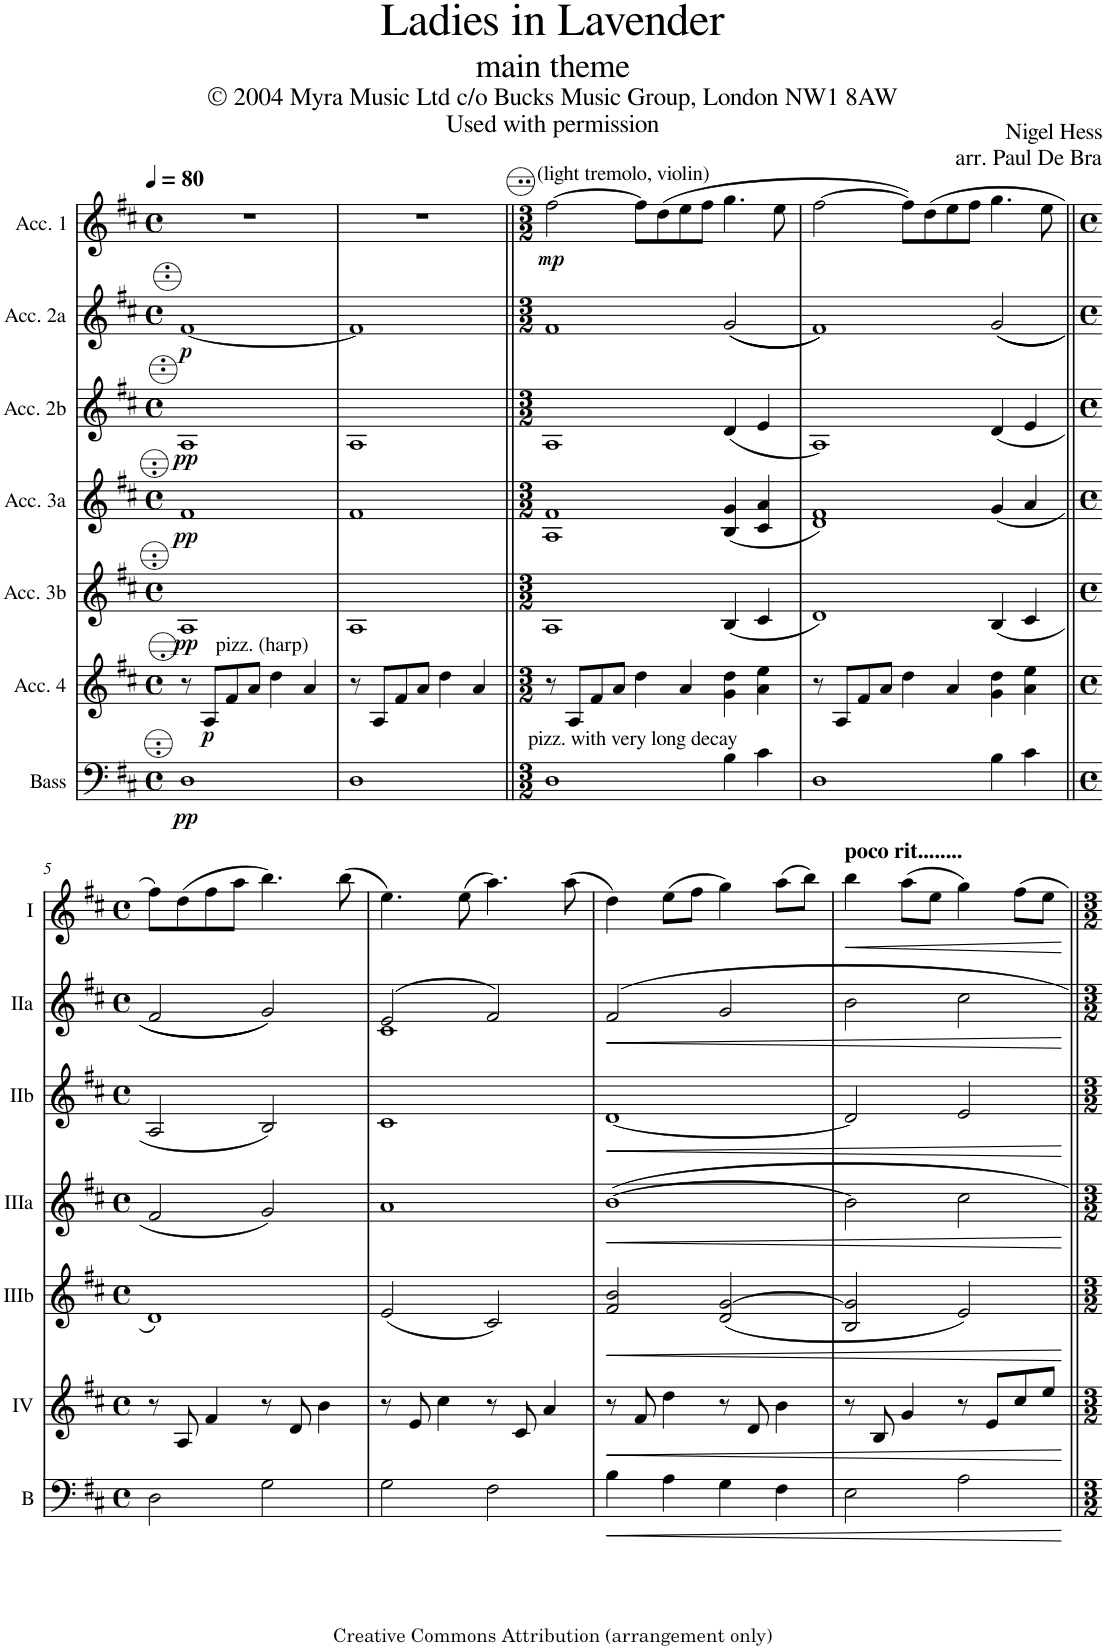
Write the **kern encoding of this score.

**kern	**dynam	**kern	**dynam	**kern	**dynam	**kern	**dynam	**kern	**dynam	**kern	**dynam	**kern	**dynam
*part7	*part7	*part6	*part6	*part5	*part5	*part4	*part4	*part3	*part3	*part2	*part2	*part1	*part1
*staff7	*staff7	*staff6	*staff6	*staff5	*staff5	*staff4	*staff4	*staff3	*staff3	*staff2	*staff2	*staff1	*staff1
*I"Bass	*	*I"Acc. 4	*	*I"Acc. 3b	*	*I"Acc. 3a	*	*I"Acc. 2b	*	*I"Acc. 2a	*	*I"Acc. 1	*
*I'B	*	*	*	*	*	*	*	*	*	*	*	*	*
*clefF4	*	*clefG2	*	*clefG2	*	*clefG2	*	*clefG2	*	*clefG2	*	*clefG2	*
*Trd7c12	*	*Trd7c12	*	*Trd7c12	*	*Trd7c12	*	*	*	*	*	*	*
*k[f#c#]	*	*k[f#c#]	*	*k[f#c#]	*	*k[f#c#]	*	*k[f#c#]	*	*k[f#c#]	*	*k[f#c#]	*
*M4/4	*	*M4/4	*	*M4/4	*	*M4/4	*	*M4/4	*	*M4/4	*	*M4/4	*
*met(c)	*	*met(c)	*	*met(c)	*	*met(c)	*	*met(c)	*	*met(c)	*	*met(c)	*
*MM80	*	*MM80	*	*MM80	*	*MM80	*	*MM80	*	*MM80	*	*MM80	*
=1	=1	=1	=1	=1	=1	=1	=1	=1	=1	=1	=1	=1	=1
!	!LO:DY:b	!	!	!	!LO:DY:b	!	!LO:DY:b	!	!LO:DY:b	!	!LO:DY:b	!	!
1D	pp	8r	.	1A	pp	1f#	pp	1A	pp	[1f#	p	1r	.
!	!	!LO:TX:a:t=pizz. (harp)	!	!	!	!	!	!	!	!	!	!	!
!	!	!	!LO:DY:b	!	!	!	!	!	!	!	!	!	!
.	.	8A/L	p	.	.	.	.	.	.	.	.	.	.
.	.	8f#/	.	.	.	.	.	.	.	.	.	.	.
.	.	8a/J	.	.	.	.	.	.	.	.	.	.	.
.	.	4dd\	.	.	.	.	.	.	.	.	.	.	.
.	.	4a/	.	.	.	.	.	.	.	.	.	.	.
=2	=2	=2	=2	=2	=2	=2	=2	=2	=2	=2	=2	=2	=2
1D	.	8r	.	1A	.	1f#	.	1A	.	1f#]	.	1r	.
.	.	8A/L	.	.	.	.	.	.	.	.	.	.	.
.	.	8f#/	.	.	.	.	.	.	.	.	.	.	.
.	.	8a/J	.	.	.	.	.	.	.	.	.	.	.
.	.	4dd\	.	.	.	.	.	.	.	.	.	.	.
.	.	4a/	.	.	.	.	.	.	.	.	.	.	.
=3||	=3||	=3||	=3||	=3||	=3||	=3||	=3||	=3||	=3||	=3||	=3||	=3||	=3||
*M3/2	*	*M3/2	*	*M3/2	*	*M3/2	*	*M3/2	*	*M3/2	*	*M3/2	*
!	!	!	!	!	!	!	!	!	!	!	!	!LO:TX:a:t=(light tremolo, violin)	!
!LO:TX:a:t=pizz. with very long decay	!	!	!	!	!	!	!	!	!	!	!	!	!
!	!	!	!	!	!	!	!	!	!	!	!	!	!LO:DY:b
1D	.	8r	.	1A	.	1A 1f#	.	1A	.	1f#	.	[2ff#\	mp
.	.	8A/L	.	.	.	.	.	.	.	.	.	.	.
.	.	8f#/	.	.	.	.	.	.	.	.	.	.	.
.	.	8a/J	.	.	.	.	.	.	.	.	.	.	.
.	.	4dd\	.	.	.	.	.	.	.	.	.	8ff#\L]	.
.	.	.	.	.	.	.	.	.	.	.	.	(8dd\	.
.	.	4a/	.	.	.	.	.	.	.	.	.	8ee\	.
.	.	.	.	.	.	.	.	.	.	.	.	8ff#\J	.
4B\	.	4g\ 4dd\	.	(4B/	.	(4B/ 4g/	.	(4d/	.	((2g/	.	4.gg\	.
4c#\	.	4a\ 4ee\	.	4c#/	.	4c#/ 4a/	.	4e/	.	.	.	.	.
.	.	.	.	.	.	.	.	.	.	.	.	8ee\	.
=4	=4	=4	=4	=4	=4	=4	=4	=4	=4	=4	=4	=4	=4
1D	.	8r	.	1d)	.	1d 1f#)	.	1A)	.	1f#))	.	[2ff#\	.
.	.	8A/L	.	.	.	.	.	.	.	.	.	.	.
.	.	8f#/	.	.	.	.	.	.	.	.	.	.	.
.	.	8a/J	.	.	.	.	.	.	.	.	.	.	.
.	.	4dd\	.	.	.	.	.	.	.	.	.	8ff#\L])	.
.	.	.	.	.	.	.	.	.	.	.	.	(8dd\	.
.	.	4a/	.	.	.	.	.	.	.	.	.	8ee\	.
.	.	.	.	.	.	.	.	.	.	.	.	8ff#\J	.
4B\	.	4g\ 4dd\	.	(4B/	.	(4g/	.	(4d/	.	((2g/	.	4.gg\	.
4c#\	.	4a\ 4ee\	.	4c#/	.	4a/	.	4e/	.	.	.	.	.
.	.	.	.	.	.	.	.	.	.	.	.	8ee\	.
!!LO:LB:g=z
=5||	=5||	=5||	=5||	=5||	=5||	=5||	=5||	=5||	=5||	=5||	=5||	=5||	=5||
*M4/4	*	*M4/4	*	*M4/4	*	*M4/4	*	*M4/4	*	*M4/4	*	*M4/4	*
*met(c)	*	*met(c)	*	*met(c)	*	*met(c)	*	*met(c)	*	*met(c)	*	*met(c)	*
2D\	.	8r	.	1d)	.	2f#/	.	2A/	.	2f#/	.	8ff#\L)	.
.	.	8A/	.	.	.	.	.	.	.	.	.	(8dd\	.
.	.	4f#/	.	.	.	.	.	.	.	.	.	8ff#\	.
.	.	.	.	.	.	.	.	.	.	.	.	8aa\J	.
2G\	.	8r	.	.	.	2g/)	.	2B/)	.	2g/))	.	4.bb\)	.
.	.	8d/	.	.	.	.	.	.	.	.	.	.	.
.	.	4b\	.	.	.	.	.	.	.	.	.	.	.
.	.	.	.	.	.	.	.	.	.	.	.	(8bb\	.
=6	=6	=6	=6	=6	=6	=6	=6	=6	=6	=6	=6	=6	=6
*	*	*	*	*	*	*	*	*	*	*^	*	*	*
2G\	.	8r	.	(2e/	.	1a	.	1c#	.	(2e/	1c#	.	4.ee\)	.
.	.	8e/	.	.	.	.	.	.	.	.	.	.	.	.
.	.	4cc#\	.	.	.	.	.	.	.	.	.	.	.	.
.	.	.	.	.	.	.	.	.	.	.	.	.	(8ee\	.
2F#\	.	8r	.	2c#/)	.	.	.	.	.	2f#/)	.	.	4.aa\)	.
.	.	8c#/	.	.	.	.	.	.	.	.	.	.	.	.
.	.	4a/	.	.	.	.	.	.	.	.	.	.	.	.
.	.	.	.	.	.	.	.	.	.	.	.	.	(8aa\	.
*	*	*	*	*	*	*	*	*	*	*v	*v	*	*	*
=7	=7	=7	=7	=7	=7	=7	=7	=7	=7	=7	=7	=7	=7
!	!LO:HP:b	!	!LO:HP:b	!	!LO:HP:b	!	!LO:HP:b	!	!LO:HP:b	!	!LO:HP:b	!	!
4B\	<	8r	<	2f#/ 2b/	<	[1b	<	[1d	<	2f#/	<	4dd\)	.
.	.	8f#/	.	.	.	.	.	.	.	.	.	.	.
4A\	.	4dd\	.	.	.	.	.	.	.	.	.	(8ee\L	.
.	.	.	.	.	.	.	.	.	.	.	.	8ff#\J	.
4G\	.	8r	.	(2d/ [2g/	.	.	.	.	.	2g/	.	4gg\)	.
.	.	8d/	.	.	.	.	.	.	.	.	.	.	.
4F#\	.	4b\	.	.	.	.	.	.	.	.	.	(8aa\L	.
.	.	.	.	.	.	.	.	.	.	.	.	8bb\J)	.
=8	=8	=8	=8	=8	=8	=8	=8	=8	=8	=8	=8	=8	=8
!	!	!	!	!	!	!	!	!	!	!	!	!LO:TX:a:B:t=poco rit........	!
!	!	!	!	!	!	!	!	!	!	!	!	!	!LO:HP:b
2E\	.	8r	.	2B/ 2g/]	.	2b\]	.	2d/]	.	2b\	.	4bb\	<
.	.	8B/	.	.	.	.	.	.	.	.	.	.	.
.	.	4g/	.	.	.	.	.	.	.	.	.	(8aa\L	.
.	.	.	.	.	.	.	.	.	.	.	.	8ee\J	.
2A\	.	8r	.	2e/)	.	2cc#\	.	2e/	.	2cc#\	.	4gg\)	.
.	.	8e/L	.	.	.	.	.	.	.	.	.	.	.
.	.	8cc#/	.	.	.	.	.	.	.	.	.	8ff#\L	.
.	.	8ee/J	.	.	.	.	.	.	.	.	.	8ee\J	.
.	[	.	[	.	[	.	[	.	[	.	[	.	[
=||	=||	=||	=||	=||	=||	=||	=||	=||	=||	=||	=||	=||	=||
*-	*-	*-	*-	*-	*-	*-	*-	*-	*-	*-	*-	*-	*-
